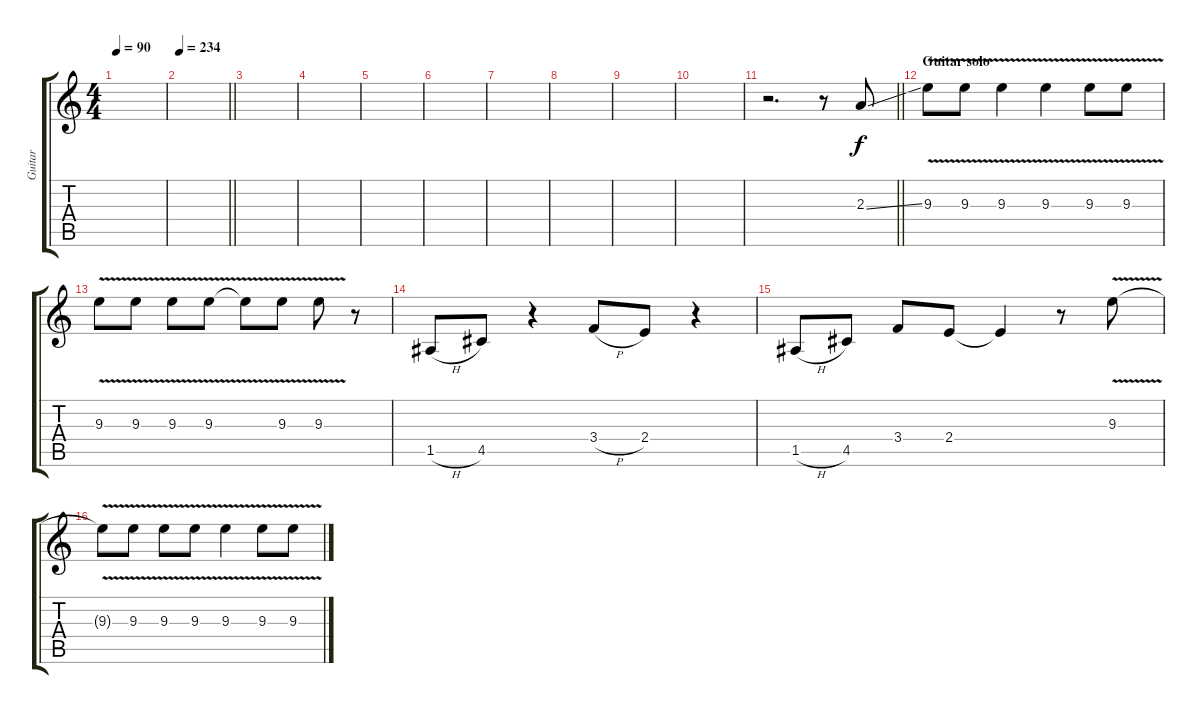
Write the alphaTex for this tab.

\track ("Guitar" "Guitar") {instrument acousticguitarnylon}
\staff {score tabs}
\tuning (E4 B3 G3 D3 A2 E2) {hide}
\ts (4 4)
\tempo 90
\clef g2
\ks c
|
\tempo 234
\barLineRight lightlight
|
\section ("" "")
|
|
|
|
|
|
|
|
\barLineRight lightlight
r.2{d} r.8 2.3{ss}.8 |
\section ("" "Guitar solo")
9.3{v}.8 9.3{v}.8 9.3{v}.4 9.3{v}.4 9.3{v}.8 9.3{v}.8 |
9.3{v}.8 9.3{v}.8 9.3{v}.8 9.3{v}.8 9.3{t}.8 9.3{v}.8 9.3{v}.8 r.8 |
1.5{h}.8 4.5.8 r.4 3.4{h}.8 2.4.8 r.4 |
1.5{h}.8 4.5.8 3.4.8 2.4.8 2.4{t}.4 r.8 9.3{v}.8 |
9.3{t}.8 9.3{v}.8 9.3{v}.8 9.3{v}.8 9.3{v}.4 9.3{v}.8 9.3{v}.8
